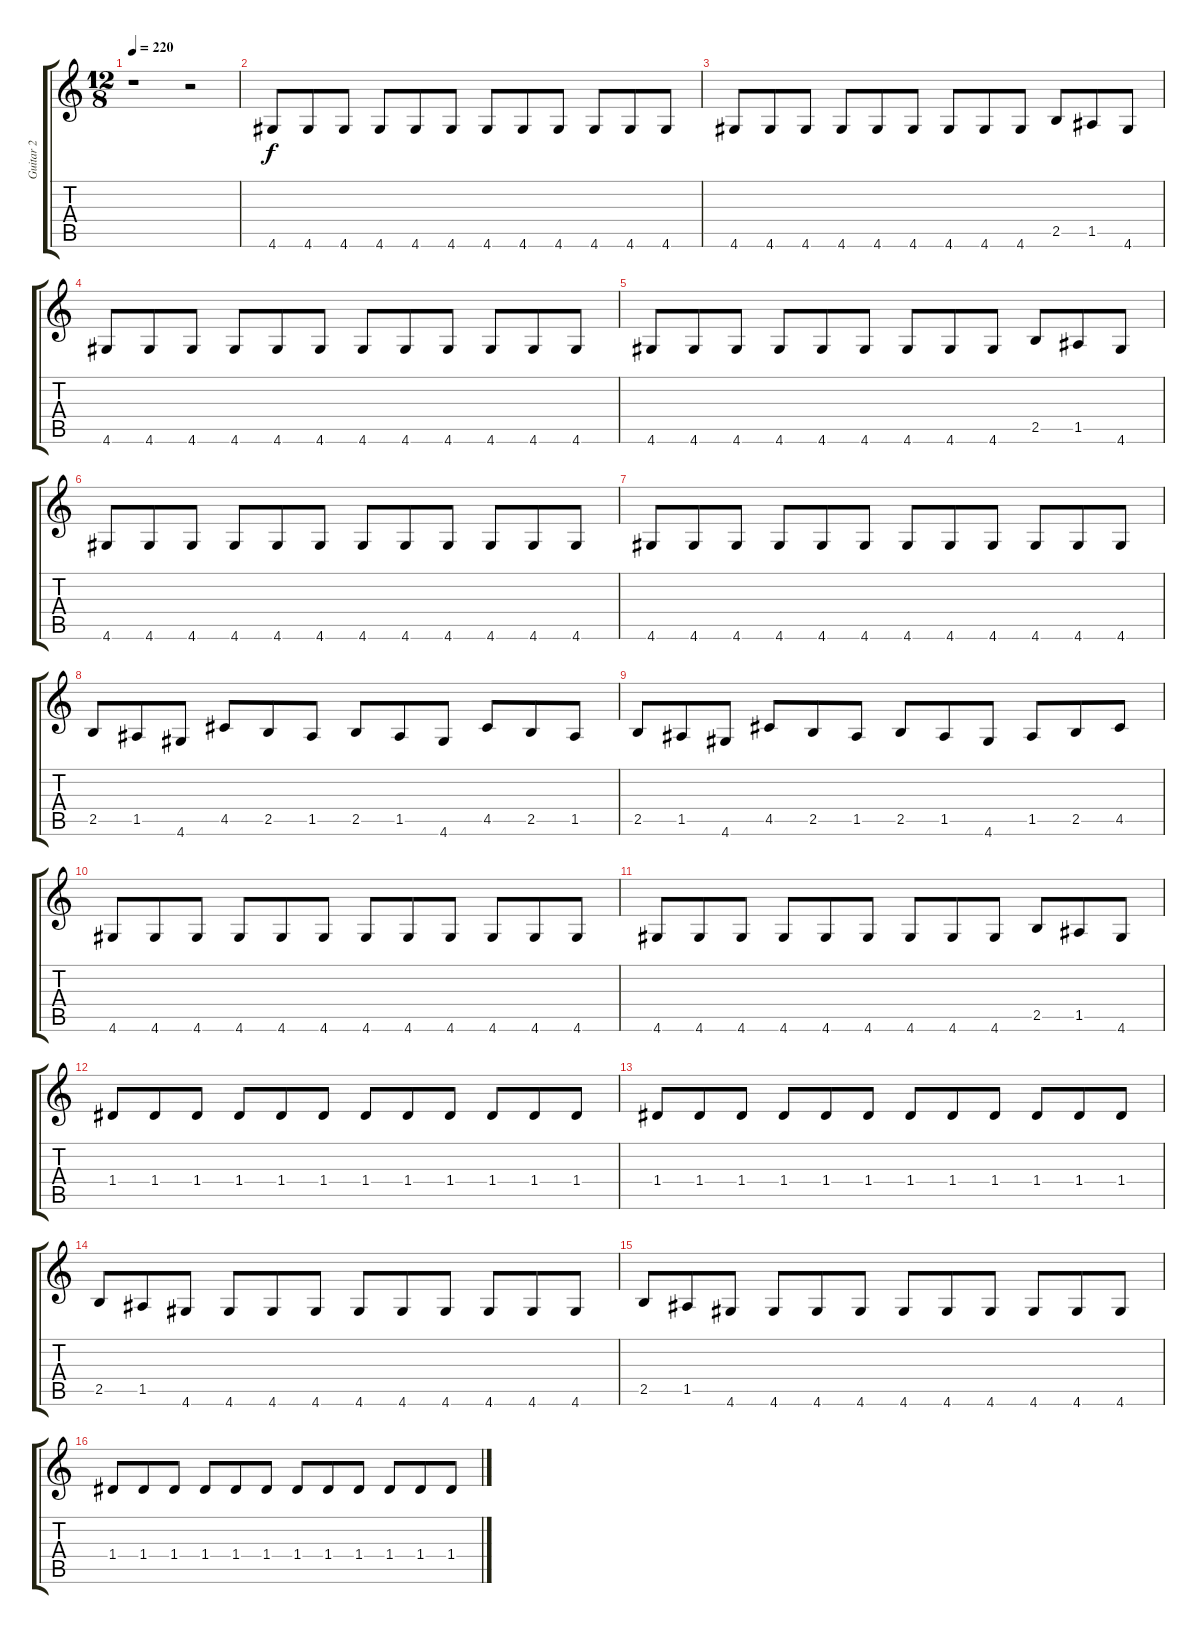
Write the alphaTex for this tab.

\track ("Guitar 2" "Guitar 2") {instrument distortionguitar}
\staff {score tabs}
\tuning (E4 B3 G3 D3 A2 E2) {hide}
\ts (12 8)
\tempo 220
\clef g2
\ks c
r.1{dy f instrument distortionguitar} r.2 |
4.6.8 4.6.8 4.6.8 4.6.8 4.6.8 4.6.8 4.6.8 4.6.8 4.6.8 4.6.8 4.6.8 4.6.8 |
4.6.8 4.6.8 4.6.8 4.6.8 4.6.8 4.6.8 4.6.8 4.6.8 4.6.8 2.5.8 1.5.8 4.6.8 |
4.6.8 4.6.8 4.6.8 4.6.8 4.6.8 4.6.8 4.6.8 4.6.8 4.6.8 4.6.8 4.6.8 4.6.8 |
4.6.8 4.6.8 4.6.8 4.6.8 4.6.8 4.6.8 4.6.8 4.6.8 4.6.8 2.5.8 1.5.8 4.6.8 |
4.6.8 4.6.8 4.6.8 4.6.8 4.6.8 4.6.8 4.6.8 4.6.8 4.6.8 4.6.8 4.6.8 4.6.8 |
4.6.8 4.6.8 4.6.8 4.6.8 4.6.8 4.6.8 4.6.8 4.6.8 4.6.8 4.6.8 4.6.8 4.6.8 |
2.5.8 1.5.8 4.6.8 4.5.8 2.5.8 1.5.8 2.5.8 1.5.8 4.6.8 4.5.8 2.5.8 1.5.8 |
2.5.8 1.5.8 4.6.8 4.5.8 2.5.8 1.5.8 2.5.8 1.5.8 4.6.8 1.5.8 2.5.8 4.5.8 |
4.6.8 4.6.8 4.6.8 4.6.8 4.6.8 4.6.8 4.6.8 4.6.8 4.6.8 4.6.8 4.6.8 4.6.8 |
4.6.8 4.6.8 4.6.8 4.6.8 4.6.8 4.6.8 4.6.8 4.6.8 4.6.8 2.5.8 1.5.8 4.6.8 |
1.4.8 1.4.8 1.4.8 1.4.8 1.4.8 1.4.8 1.4.8 1.4.8 1.4.8 1.4.8 1.4.8 1.4.8 |
1.4.8 1.4.8 1.4.8 1.4.8 1.4.8 1.4.8 1.4.8 1.4.8 1.4.8 1.4.8 1.4.8 1.4.8 |
2.5.8 1.5.8 4.6.8 4.6.8 4.6.8 4.6.8 4.6.8 4.6.8 4.6.8 4.6.8 4.6.8 4.6.8 |
2.5.8 1.5.8 4.6.8 4.6.8 4.6.8 4.6.8 4.6.8 4.6.8 4.6.8 4.6.8 4.6.8 4.6.8 |
1.4.8 1.4.8 1.4.8 1.4.8 1.4.8 1.4.8 1.4.8 1.4.8 1.4.8 1.4.8 1.4.8 1.4.8
